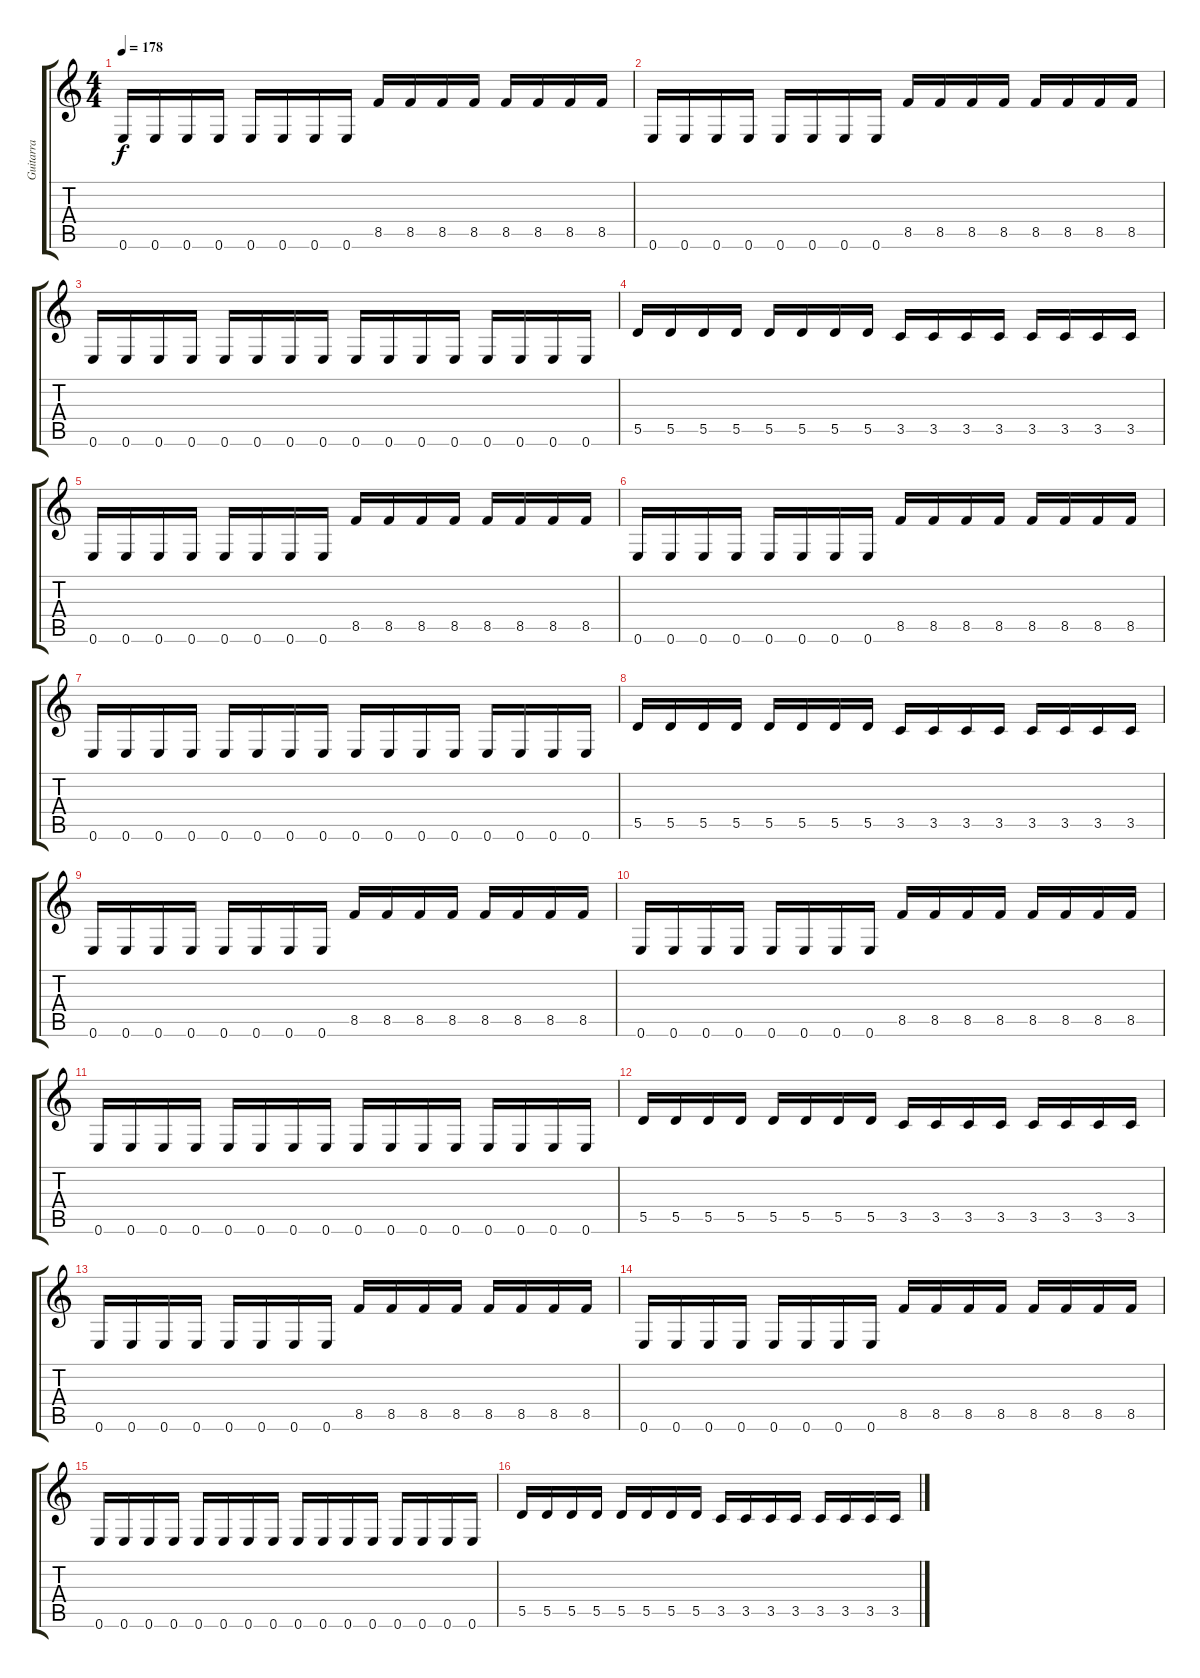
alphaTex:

\track ("Guitarra" "Guitarra") {instrument distortionguitar}
\staff {score tabs}
\tuning (E4 B3 G3 D3 A2 E2) {hide}
\ts (4 4)
\tempo 178
\clef g2
\ks c
0.6.16{dy f} 0.6.16 0.6.16 0.6.16 0.6.16 0.6.16 0.6.16 0.6.16 8.5.16 8.5.16 8.5.16 8.5.16 8.5.16 8.5.16 8.5.16 8.5.16 |
0.6.16 0.6.16 0.6.16 0.6.16 0.6.16 0.6.16 0.6.16 0.6.16 8.5.16 8.5.16 8.5.16 8.5.16 8.5.16 8.5.16 8.5.16 8.5.16 |
0.6.16 0.6.16 0.6.16 0.6.16 0.6.16 0.6.16 0.6.16 0.6.16 0.6.16 0.6.16 0.6.16 0.6.16 0.6.16 0.6.16 0.6.16 0.6.16 |
5.5.16 5.5.16 5.5.16 5.5.16 5.5.16 5.5.16 5.5.16 5.5.16 3.5.16 3.5.16 3.5.16 3.5.16 3.5.16 3.5.16 3.5.16 3.5.16 |
0.6.16 0.6.16 0.6.16 0.6.16 0.6.16 0.6.16 0.6.16 0.6.16 8.5.16 8.5.16 8.5.16 8.5.16 8.5.16 8.5.16 8.5.16 8.5.16 |
0.6.16 0.6.16 0.6.16 0.6.16 0.6.16 0.6.16 0.6.16 0.6.16 8.5.16 8.5.16 8.5.16 8.5.16 8.5.16 8.5.16 8.5.16 8.5.16 |
0.6.16 0.6.16 0.6.16 0.6.16 0.6.16 0.6.16 0.6.16 0.6.16 0.6.16 0.6.16 0.6.16 0.6.16 0.6.16 0.6.16 0.6.16 0.6.16 |
5.5.16 5.5.16 5.5.16 5.5.16 5.5.16 5.5.16 5.5.16 5.5.16 3.5.16 3.5.16 3.5.16 3.5.16 3.5.16 3.5.16 3.5.16 3.5.16 |
0.6.16 0.6.16 0.6.16 0.6.16 0.6.16 0.6.16 0.6.16 0.6.16 8.5.16 8.5.16 8.5.16 8.5.16 8.5.16 8.5.16 8.5.16 8.5.16 |
0.6.16 0.6.16 0.6.16 0.6.16 0.6.16 0.6.16 0.6.16 0.6.16 8.5.16 8.5.16 8.5.16 8.5.16 8.5.16 8.5.16 8.5.16 8.5.16 |
0.6.16 0.6.16 0.6.16 0.6.16 0.6.16 0.6.16 0.6.16 0.6.16 0.6.16 0.6.16 0.6.16 0.6.16 0.6.16 0.6.16 0.6.16 0.6.16 |
5.5.16 5.5.16 5.5.16 5.5.16 5.5.16 5.5.16 5.5.16 5.5.16 3.5.16 3.5.16 3.5.16 3.5.16 3.5.16 3.5.16 3.5.16 3.5.16 |
0.6.16 0.6.16 0.6.16 0.6.16 0.6.16 0.6.16 0.6.16 0.6.16 8.5.16 8.5.16 8.5.16 8.5.16 8.5.16 8.5.16 8.5.16 8.5.16 |
0.6.16 0.6.16 0.6.16 0.6.16 0.6.16 0.6.16 0.6.16 0.6.16 8.5.16 8.5.16 8.5.16 8.5.16 8.5.16 8.5.16 8.5.16 8.5.16 |
0.6.16 0.6.16 0.6.16 0.6.16 0.6.16 0.6.16 0.6.16 0.6.16 0.6.16 0.6.16 0.6.16 0.6.16 0.6.16 0.6.16 0.6.16 0.6.16 |
5.5.16 5.5.16 5.5.16 5.5.16 5.5.16 5.5.16 5.5.16 5.5.16 3.5.16 3.5.16 3.5.16 3.5.16 3.5.16 3.5.16 3.5.16 3.5.16
